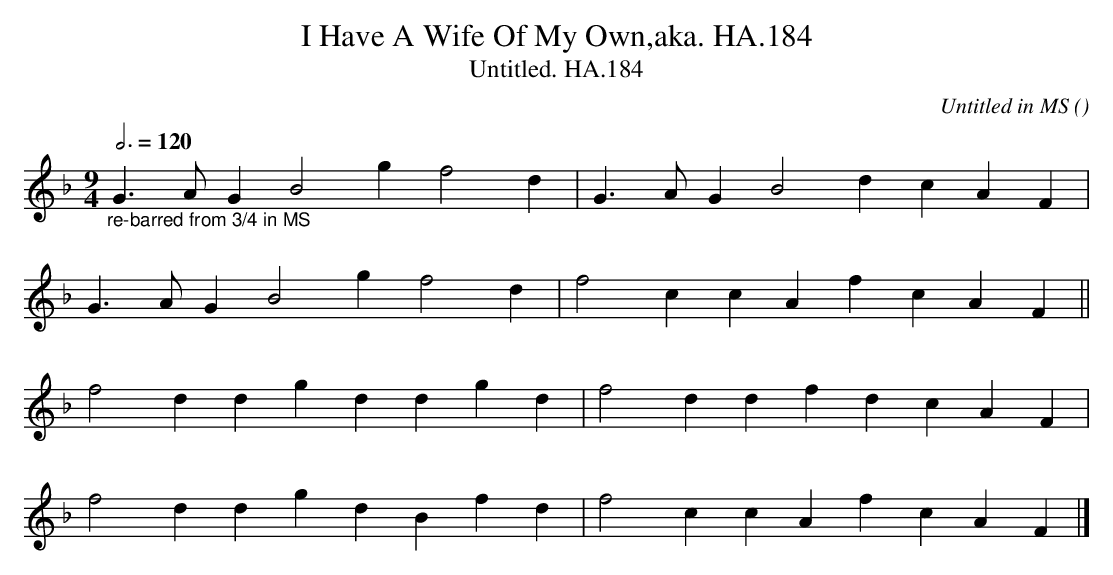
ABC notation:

X:1
T:I Have A Wife Of My Own,aka. HA.184
T:Untitled. HA.184
M:9/4
L:1/4
Q:3/4=120
C:Untitled in MS
O:
K:F
"_re-barred from 3/4 in MS"G3/2A/2G B2g f2d|G3/2A/2G B2d cAF|
G3/2A/2G B2g f2d|f2c cAf cAF||
f2d dgd dgd|f2d dfd cAF|
f2d dgd Bfd|f2c cAf cAF|]
